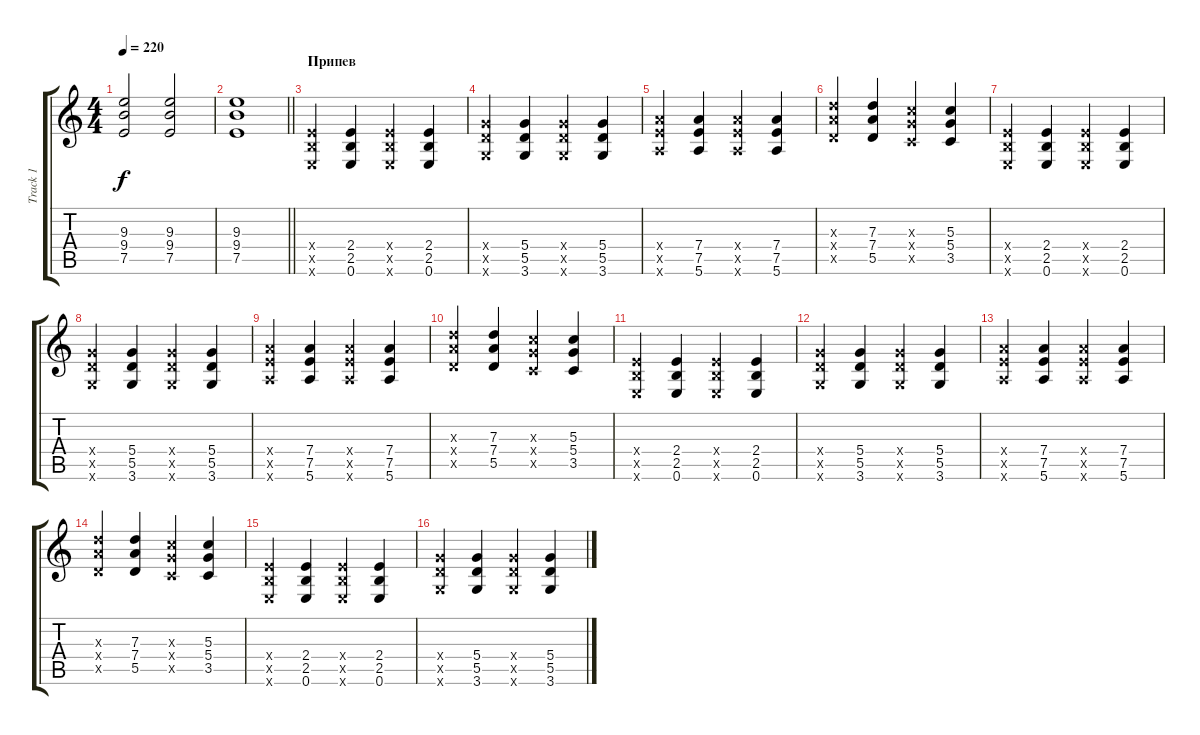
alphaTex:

\track ("Track 1" "Track 1") {instrument overdrivenguitar}
\staff {score tabs}
\tuning (E4 B3 G3 D3 A2 E2) {hide}
\ts (4 4)
\tempo 220
\clef g2
\ks c
(9.3 9.4 7.5).2{dy f} (9.3 9.4 7.5).2 |
\barLineRight lightlight
(9.3 9.4 7.5).1 |
\section ("" "Припев")
(2.4{x} 2.5{x} 0.6{x}).4 (2.4 2.5 0.6).4 (2.4{x} 2.5{x} 0.6{x}).4 (2.4 2.5 0.6).4 |
(5.4{x} 5.5{x} 3.6{x}).4 (5.4 5.5 3.6).4 (5.4{x} 5.5{x} 3.6{x}).4 (5.4 5.5 3.6).4 |
(7.4{x} 7.5{x} 5.6{x}).4 (7.4 7.5 5.6).4 (7.4{x} 7.5{x} 5.6{x}).4 (7.4 7.5 5.6).4 |
(7.3{x} 7.4{x} 5.5{x}).4 (7.3 7.4 5.5).4 (5.3{x} 5.4{x} 3.5{x}).4 (5.3 5.4 3.5).4 |
(2.4{x} 2.5{x} 0.6{x}).4 (2.4 2.5 0.6).4 (2.4{x} 2.5{x} 0.6{x}).4 (2.4 2.5 0.6).4 |
(5.4{x} 5.5{x} 3.6{x}).4 (5.4 5.5 3.6).4 (5.4{x} 5.5{x} 3.6{x}).4 (5.4 5.5 3.6).4 |
(7.4{x} 7.5{x} 5.6{x}).4 (7.4 7.5 5.6).4 (7.4{x} 7.5{x} 5.6{x}).4 (7.4 7.5 5.6).4 |
(7.3{x} 7.4{x} 5.5{x}).4 (7.3 7.4 5.5).4 (5.3{x} 5.4{x} 3.5{x}).4 (5.3 5.4 3.5).4 |
(2.4{x} 2.5{x} 0.6{x}).4 (2.4 2.5 0.6).4 (2.4{x} 2.5{x} 0.6{x}).4 (2.4 2.5 0.6).4 |
(5.4{x} 5.5{x} 3.6{x}).4 (5.4 5.5 3.6).4 (5.4{x} 5.5{x} 3.6{x}).4 (5.4 5.5 3.6).4 |
(7.4{x} 7.5{x} 5.6{x}).4 (7.4 7.5 5.6).4 (7.4{x} 7.5{x} 5.6{x}).4 (7.4 7.5 5.6).4 |
(7.3{x} 7.4{x} 5.5{x}).4 (7.3 7.4 5.5).4 (5.3{x} 5.4{x} 3.5{x}).4 (5.3 5.4 3.5).4 |
(2.4{x} 2.5{x} 0.6{x}).4 (2.4 2.5 0.6).4 (2.4{x} 2.5{x} 0.6{x}).4 (2.4 2.5 0.6).4 |
(5.4{x} 5.5{x} 3.6{x}).4 (5.4 5.5 3.6).4 (5.4{x} 5.5{x} 3.6{x}).4 (5.4 5.5 3.6).4
